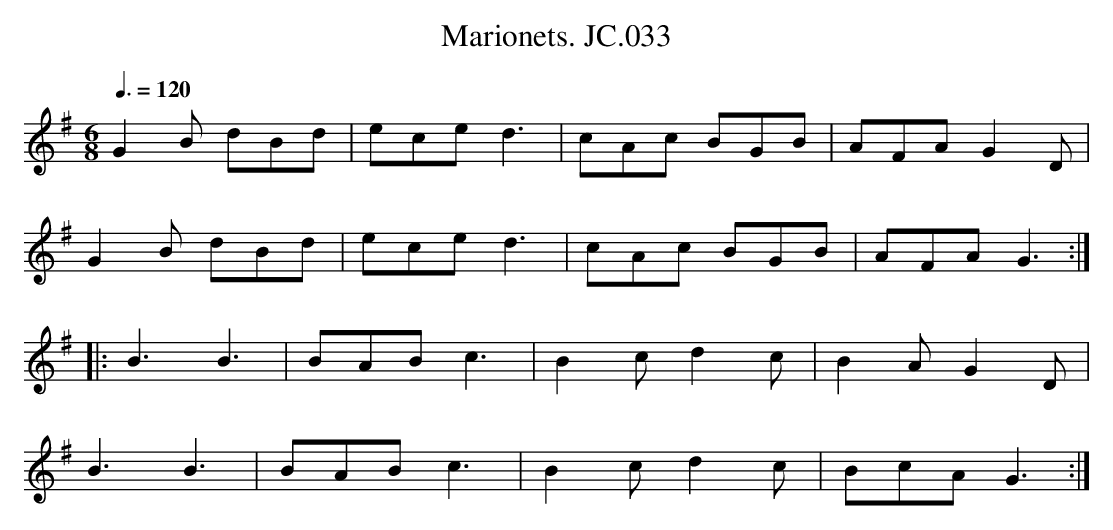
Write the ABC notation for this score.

X:1
T:Marionets. JC.033
M:6/8
L:1/8
Q:3/8=120
K:G
G2B dBd|\\
ece d3|cAc BGB|AFA G2D|
G2B dBd|ece d3|cAc BGB|AFA G3:|
|:B3 B3|BAB c3|B2c d2c|B2A G2D|
B3 B3|BAB c3|B2c d2c|BcA G3:|
